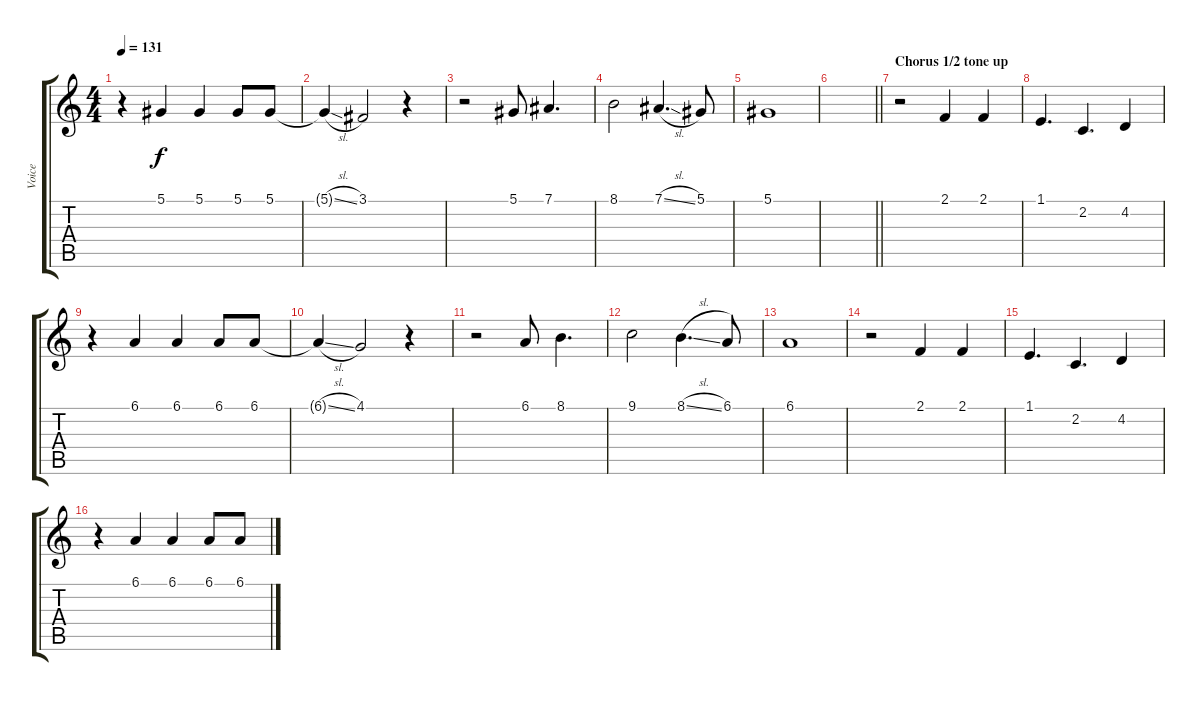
\track ("Voice" "Voice") {instrument clarinet}
\staff {score tabs}
\tuning (Eb4 Bb3 Gb3 Db3 Ab2 Eb2) {hide}
\ts (4 4)
\tempo 131
\clef g2
\ks c
r.4{dy f} 5.1.4 5.1.4 5.1.8 5.1.8 |
5.1{sl t}.4 3.1.2 r.4 |
r.2 5.1.8 7.1.4{d} |
8.1.2 7.1{sl}.4{d} 5.1.8 |
5.1.1 |
\barLineRight lightlight
|
\section ("" "Chorus 1/2 tone up")
r.2 2.1.4 2.1.4 |
1.1.4{d} 2.2.4{d} 4.2.4 |
r.4 6.1.4 6.1.4 6.1.8 6.1.8 |
6.1{sl t}.4 4.1.2 r.4 |
r.2 6.1.8 8.1.4{d} |
9.1.2 8.1{sl}.4{d} 6.1.8 |
6.1.1 |
r.2 2.1.4 2.1.4 |
1.1.4{d} 2.2.4{d} 4.2.4 |
r.4 6.1.4 6.1.4 6.1.8 6.1.8
